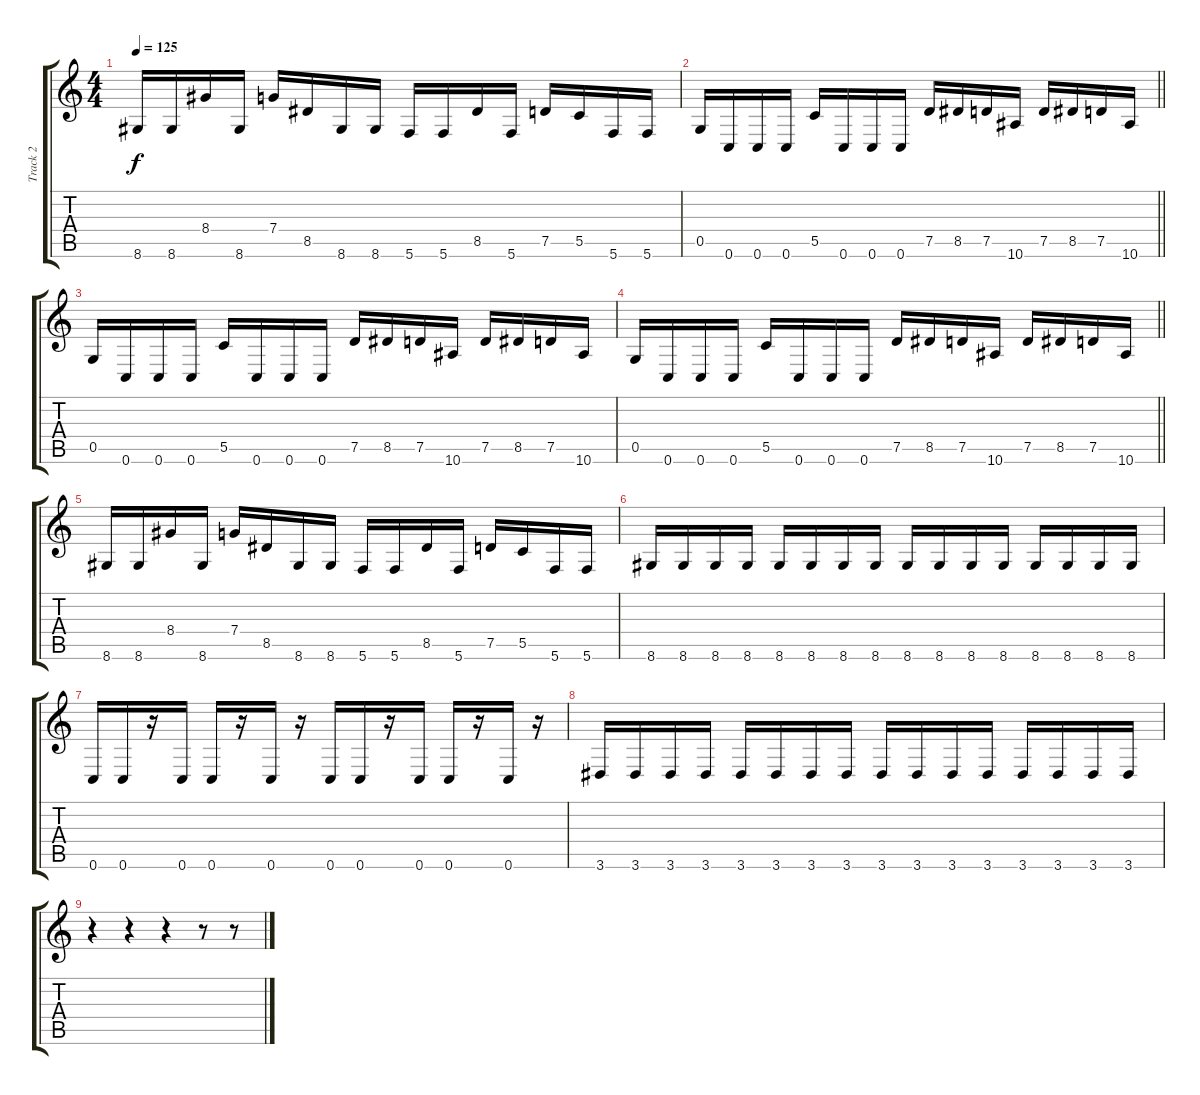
\track ("Track 2" "Track 2") {instrument distortionguitar}
\staff {score tabs}
\tuning (D4 A3 F3 C3 G2 C2) {hide}
\ts (4 4)
\tempo 125
\clef g2
\ks c
8.6.16{dy f} 8.6.16 8.4.16 8.6.16 7.4.16 8.5.16 8.6.16 8.6.16 5.6.16 5.6.16 8.5.16 5.6.16 7.5.16 5.5.16 5.6.16 5.6.16 |
\barLineRight lightlight
0.5.16 0.6.16 0.6.16 0.6.16 5.5.16 0.6.16 0.6.16 0.6.16 7.5.16 8.5.16 7.5.16 10.6.16 7.5.16 8.5.16 7.5.16 10.6.16 |
0.5.16 0.6.16 0.6.16 0.6.16 5.5.16 0.6.16 0.6.16 0.6.16 7.5.16 8.5.16 7.5.16 10.6.16 7.5.16 8.5.16 7.5.16 10.6.16 |
\barLineRight lightlight
0.5.16 0.6.16 0.6.16 0.6.16 5.5.16 0.6.16 0.6.16 0.6.16 7.5.16 8.5.16 7.5.16 10.6.16 7.5.16 8.5.16 7.5.16 10.6.16 |
8.6.16 8.6.16 8.4.16 8.6.16 7.4.16 8.5.16 8.6.16 8.6.16 5.6.16 5.6.16 8.5.16 5.6.16 7.5.16 5.5.16 5.6.16 5.6.16 |
8.6.16 8.6.16 8.6.16 8.6.16 8.6.16 8.6.16 8.6.16 8.6.16 8.6.16 8.6.16 8.6.16 8.6.16 8.6.16 8.6.16 8.6.16 8.6.16 |
0.6.16 0.6.16 r.16 0.6.16 0.6.16 r.16 0.6.16 r.16 0.6.16 0.6.16 r.16 0.6.16 0.6.16 r.16 0.6.16 r.16 |
3.6.16 3.6.16 3.6.16 3.6.16 3.6.16 3.6.16 3.6.16 3.6.16 3.6.16 3.6.16 3.6.16 3.6.16 3.6.16 3.6.16 3.6.16 3.6.16 |
r.4 r.4 r.4 r.8 r.8
